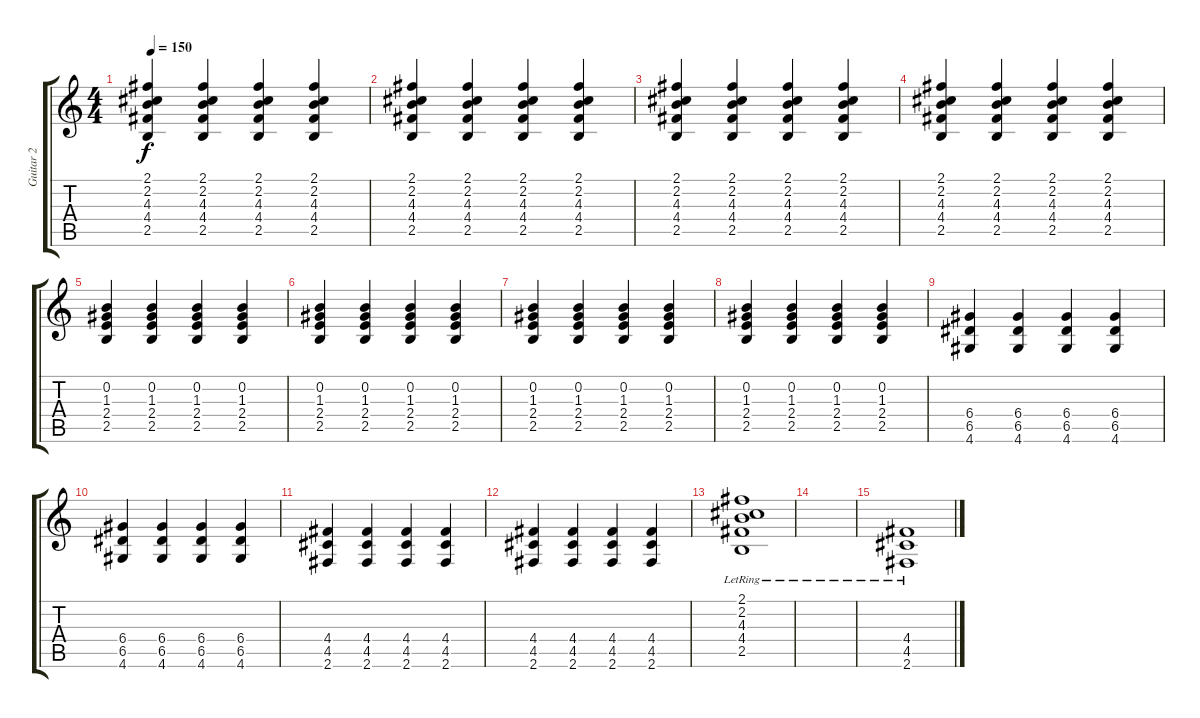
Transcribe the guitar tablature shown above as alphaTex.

\track ("Guitar 2" "Guitar 2") {instrument acousticguitarsteel}
\staff {score tabs}
\tuning (E4 B3 G3 D3 A2 E2) {hide}
\ts (4 4)
\tempo 150
\clef g2
\ks c
(2.1 2.2 4.3 4.4 2.5).4{dy f} (2.1 2.2 4.3 4.4 2.5).4 (2.1 2.2 4.3 4.4 2.5).4 (2.1 2.2 4.3 4.4 2.5).4 |
(2.1 2.2 4.3 4.4 2.5).4 (2.1 2.2 4.3 4.4 2.5).4 (2.1 2.2 4.3 4.4 2.5).4 (2.1 2.2 4.3 4.4 2.5).4 |
(2.1 2.2 4.3 4.4 2.5).4 (2.1 2.2 4.3 4.4 2.5).4 (2.1 2.2 4.3 4.4 2.5).4 (2.1 2.2 4.3 4.4 2.5).4 |
(2.1 2.2 4.3 4.4 2.5).4 (2.1 2.2 4.3 4.4 2.5).4 (2.1 2.2 4.3 4.4 2.5).4 (2.1 2.2 4.3 4.4 2.5).4 |
(0.2 1.3 2.4 2.5).4 (0.2 1.3 2.4 2.5).4 (0.2 1.3 2.4 2.5).4 (0.2 1.3 2.4 2.5).4 |
(0.2 1.3 2.4 2.5).4 (0.2 1.3 2.4 2.5).4 (0.2 1.3 2.4 2.5).4 (0.2 1.3 2.4 2.5).4 |
(0.2 1.3 2.4 2.5).4 (0.2 1.3 2.4 2.5).4 (0.2 1.3 2.4 2.5).4 (0.2 1.3 2.4 2.5).4 |
(0.2 1.3 2.4 2.5).4 (0.2 1.3 2.4 2.5).4 (0.2 1.3 2.4 2.5).4 (0.2 1.3 2.4 2.5).4 |
(6.4 6.5 4.6).4 (6.4 6.5 4.6).4 (6.4 6.5 4.6).4 (6.4 6.5 4.6).4 |
(6.4 6.5 4.6).4 (6.4 6.5 4.6).4 (6.4 6.5 4.6).4 (6.4 6.5 4.6).4 |
(4.4 4.5 2.6).4 (4.4 4.5 2.6).4 (4.4 4.5 2.6).4 (4.4 4.5 2.6).4 |
(4.4 4.5 2.6).4 (4.4 4.5 2.6).4 (4.4 4.5 2.6).4 (4.4 4.5 2.6).4 |
(2.1{lr} 2.2 4.3 4.4 2.5).1 |
|
(4.4 4.5{lr} 2.6).1
